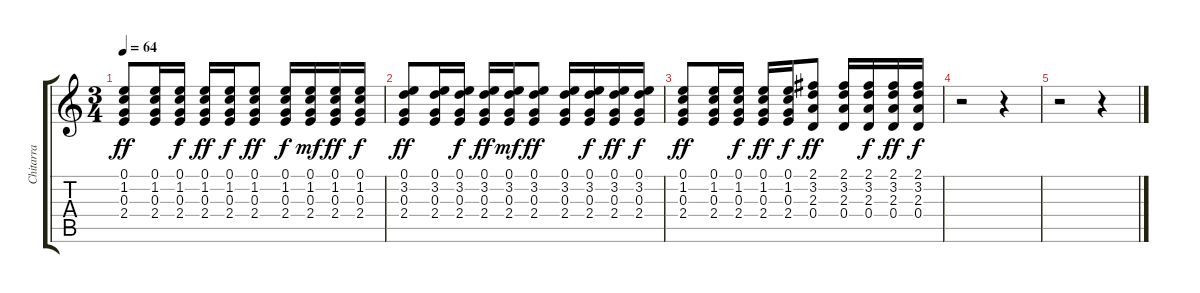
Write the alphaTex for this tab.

\track ("Chitarra" "Chitarra") {instrument acousticguitarsteel}
\staff {score tabs}
\tuning (E4 B3 G3 D3 A2 E2) {hide}
\ts (3 4)
\tempo 64
\clef g2
\ks c
(0.1 1.2 0.3 2.4).8{dy ff} (0.1 1.2 0.3 2.4).16 (0.1 1.2 0.3 2.4).16{dy f} (0.1 1.2 0.3 2.4).16{dy ff} (0.1 1.2 0.3 2.4).16{dy f} (0.1 1.2 0.3 2.4).8{dy ff} (0.1 1.2 0.3 2.4).16{dy f} (0.1 1.2 0.3 2.4).16{dy mf} (0.1 1.2 0.3 2.4).16{dy ff} (0.1 1.2 0.3 2.4).16{dy f} |
(0.1 3.2 0.3 2.4).8{dy ff} (0.1 3.2 0.3 2.4).16 (0.1 3.2 0.3 2.4).16{dy f} (0.1 3.2 0.3 2.4).16{dy ff} (0.1 3.2 0.3 2.4).16{dy mf} (0.1 3.2 0.3 2.4).8{dy ff} (0.1 3.2 0.3 2.4).16 (0.1 3.2 0.3 2.4).16{dy f} (0.1 3.2 0.3 2.4).16{dy ff} (0.1 3.2 0.3 2.4).16{dy f} |
(0.1 1.2 0.3 2.4).8{dy ff} (0.1 1.2 0.3 2.4).16 (0.1 1.2 0.3 2.4).16{dy f} (0.1 1.2 0.3 2.4).16{dy ff} (0.1 1.2 0.3 2.4).16{dy f} (2.1 3.2 2.3 0.4).8{dy ff} (2.1 3.2 2.3 0.4).16 (2.1 3.2 2.3 0.4).16{dy f} (2.1 3.2 2.3 0.4).16{dy ff} (2.1 3.2 2.3 0.4).16{dy f} |
r.2 r.4 |
r.2 r.4
